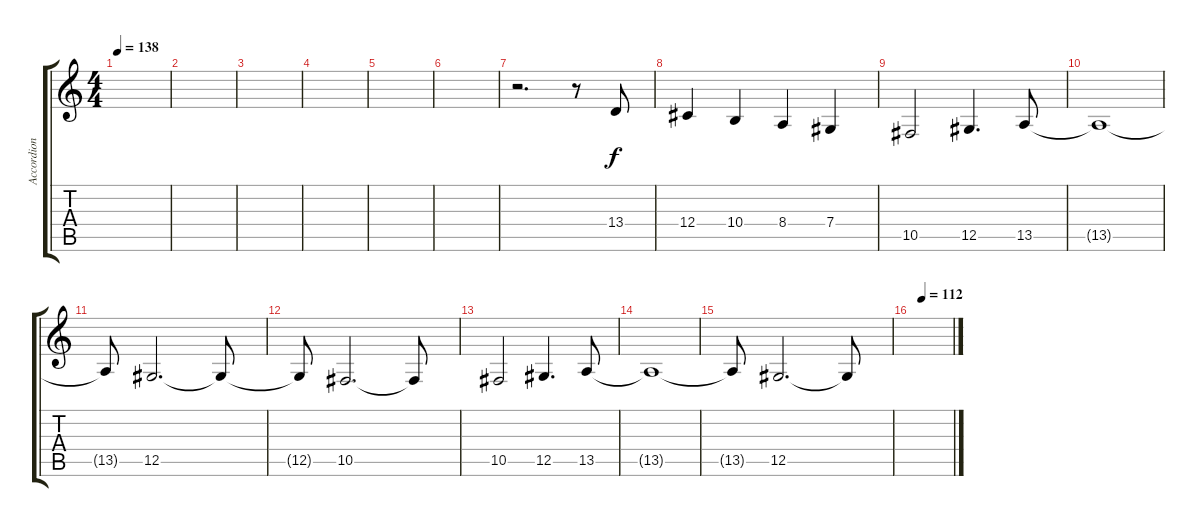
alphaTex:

\track ("Accordion" "Accordion") {instrument tangoaccordion}
\staff {score tabs}
\tuning (Eb4 Bb3 Gb3 Db3 Ab2 Db2) {hide}
\ts (4 4)
\tempo 138
\clef g2
\ks c
|
|
|
|
|
|
r.2{d} r.8 13.4.8 |
12.4.4 10.4.4 8.4.4 7.4.4 |
10.5.2 12.5.4{d} 13.5.8 |
13.5{t}.1 |
13.5{t}.8 12.5.2{d} 12.5{t}.8 |
12.5{t}.8 10.5.2{d} 10.5{t}.8 |
10.5.2 12.5.4{d} 13.5.8 |
13.5{t}.1 |
13.5{t}.8 12.5.2{d} 12.5{t}.8 |
\tempo (112 0.25)
